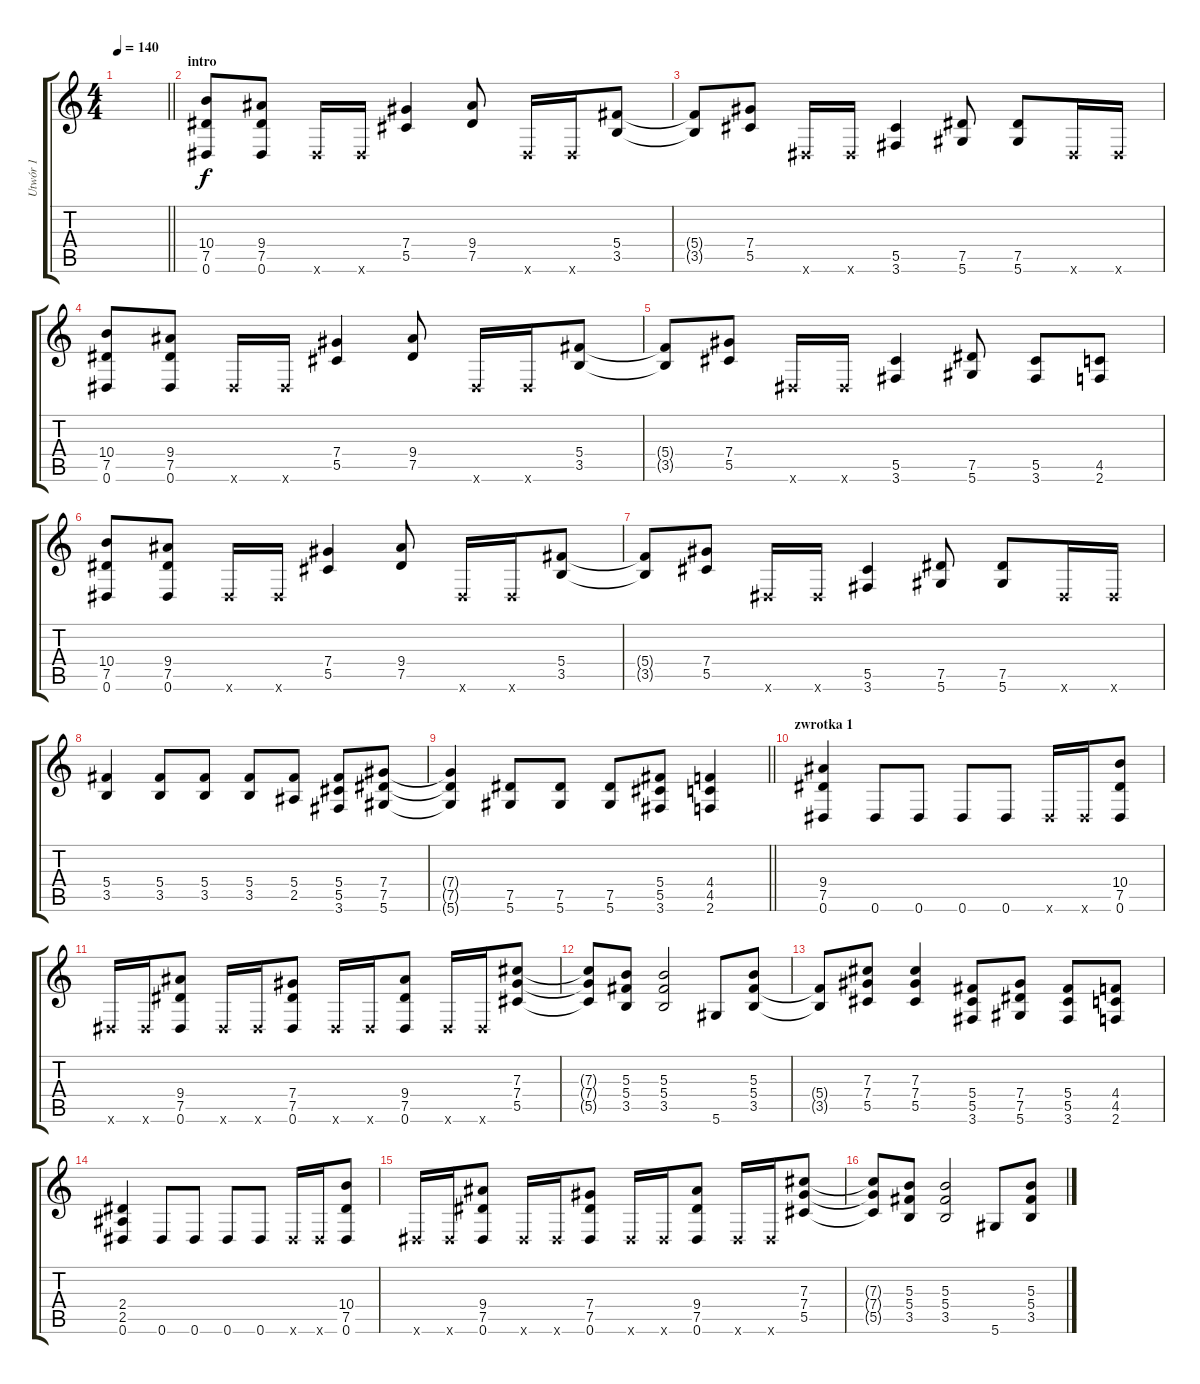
\track ("Utwór 1" "Utwór 1") {instrument distortionguitar}
\staff {score tabs}
\tuning (Eb4 Bb3 Gb3 Db3 Ab2 Eb2) {hide}
\ts (4 4)
\tempo 140
\clef g2
\barLineRight lightlight
\ks c
|
\section ("" "intro")
(10.4 7.5 0.6).8 (9.4 7.5 0.6).8 0.6{x}.16 0.6{x}.16 (7.4 5.5).4 (9.4 7.5).8 0.6{x}.16 0.6{x}.16 (5.4 3.5).8 |
(5.4{t} 3.5{t}).8 (7.4 5.5).8 0.6{x}.16 0.6{x}.16 (5.5 3.6).4 (7.5 5.6).8 (7.5 5.6).8 0.6{x}.16 0.6{x}.16 |
(10.4 7.5 0.6).8 (9.4 7.5 0.6).8 0.6{x}.16 0.6{x}.16 (7.4 5.5).4 (9.4 7.5).8 0.6{x}.16 0.6{x}.16 (5.4 3.5).8 |
(5.4{t} 3.5{t}).8 (7.4 5.5).8 0.6{x}.16 0.6{x}.16 (5.5 3.6).4 (7.5 5.6).8 (5.5 3.6).8 (4.5 2.6).8 |
(10.4 7.5 0.6).8 (9.4 7.5 0.6).8 0.6{x}.16 0.6{x}.16 (7.4 5.5).4 (9.4 7.5).8 0.6{x}.16 0.6{x}.16 (5.4 3.5).8 |
(5.4{t} 3.5{t}).8 (7.4 5.5).8 0.6{x}.16 0.6{x}.16 (5.5 3.6).4 (7.5 5.6).8 (7.5 5.6).8 0.6{x}.16 0.6{x}.16 |
(5.4 3.5).4 (5.4 3.5).8 (5.4 3.5).8 (5.4 3.5).8 (5.4 2.5).8 (5.4 5.5 3.6).8 (7.4 7.5 5.6).8 |
\barLineRight lightlight
(7.4{t} 7.5{t} 5.6{t}).4 (7.5 5.6).8 (7.5 5.6).8 (7.5 5.6).8 (5.4 5.5 3.6).8 (4.4 4.5 2.6).4 |
\section ("" "zwrotka 1")
(9.4 7.5 0.6).4 0.6.8 0.6.8 0.6.8 0.6.8 0.6{x}.16 0.6{x}.16 (10.4 7.5 0.6).8 |
0.6{x}.16 0.6{x}.16 (9.4 7.5 0.6).8 0.6{x}.16 0.6{x}.16 (7.4 7.5 0.6).8 0.6{x}.16 0.6{x}.16 (9.4 7.5 0.6).8 0.6{x}.16 0.6{x}.16 (7.3 7.4 5.5).8 |
(7.3{t} 7.4{t} 5.5{t}).8 (5.3 5.4 3.5).8 (5.3 5.4 3.5).2 5.6.8 (5.3 5.4 3.5).8 |
(5.4{t} 3.5{t}).8 (7.3 7.4 5.5).8 (7.3 7.4 5.5).4 (5.4 5.5 3.6).8 (7.4 7.5 5.6).8 (5.4 5.5 3.6).8 (4.4 4.5 2.6).8 |
(2.4 2.5 0.6).4 0.6.8 0.6.8 0.6.8 0.6.8 0.6{x}.16 0.6{x}.16 (10.4 7.5 0.6).8 |
0.6{x}.16 0.6{x}.16 (9.4 7.5 0.6).8 0.6{x}.16 0.6{x}.16 (7.4 7.5 0.6).8 0.6{x}.16 0.6{x}.16 (9.4 7.5 0.6).8 0.6{x}.16 0.6{x}.16 (7.3 7.4 5.5).8 |
(7.3{t} 7.4{t} 5.5{t}).8 (5.3 5.4 3.5).8 (5.3 5.4 3.5).2 5.6.8 (5.3 5.4 3.5).8
